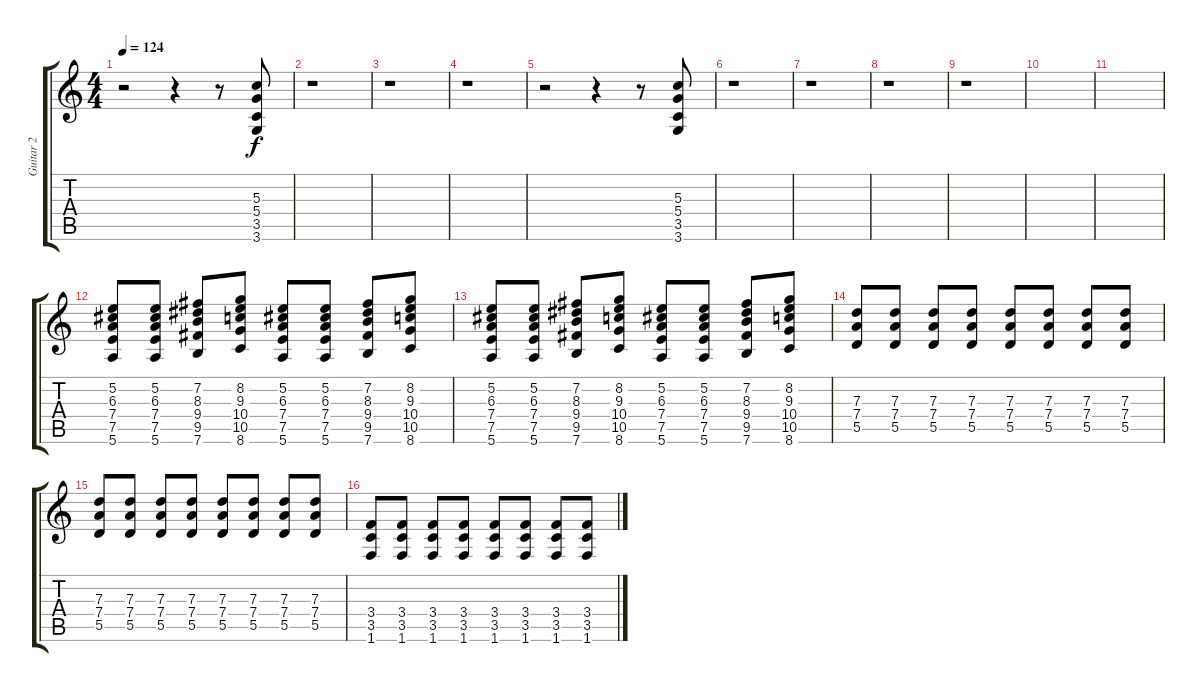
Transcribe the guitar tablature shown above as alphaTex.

\track ("Guitar 2" "Guitar 2") {instrument distortionguitar}
\staff {score tabs}
\tuning (E4 B3 G3 D3 A2 E2) {hide}
\ts (4 4)
\tempo 124
\clef g2
\ks c
r.2{dy f} r.4 r.8 (5.3 5.4 3.5 3.6).8 |
r.1 |
r.1 |
r.1 |
r.2 r.4 r.8 (5.3 5.4 3.5 3.6).8 |
r.1 |
r.1 |
r.1 |
r.1 |
|
|
(5.2 6.3 7.4 7.5 5.6).8 (5.2 6.3 7.4 7.5 5.6).8 (7.2 8.3 9.4 9.5 7.6).8 (8.2 9.3 10.4 10.5 8.6).8 (5.2 6.3 7.4 7.5 5.6).8 (5.2 6.3 7.4 7.5 5.6).8 (7.2 8.3 9.4 9.5 7.6).8 (8.2 9.3 10.4 10.5 8.6).8 |
(5.2 6.3 7.4 7.5 5.6).8 (5.2 6.3 7.4 7.5 5.6).8 (7.2 8.3 9.4 9.5 7.6).8 (8.2 9.3 10.4 10.5 8.6).8 (5.2 6.3 7.4 7.5 5.6).8 (5.2 6.3 7.4 7.5 5.6).8 (7.2 8.3 9.4 9.5 7.6).8 (8.2 9.3 10.4 10.5 8.6).8 |
(7.3 7.4 5.5).8 (7.3 7.4 5.5).8 (7.3 7.4 5.5).8 (7.3 7.4 5.5).8 (7.3 7.4 5.5).8 (7.3 7.4 5.5).8 (7.3 7.4 5.5).8 (7.3 7.4 5.5).8 |
(7.3 7.4 5.5).8 (7.3 7.4 5.5).8 (7.3 7.4 5.5).8 (7.3 7.4 5.5).8 (7.3 7.4 5.5).8 (7.3 7.4 5.5).8 (7.3 7.4 5.5).8 (7.3 7.4 5.5).8 |
(3.4 3.5 1.6).8 (3.4 3.5 1.6).8 (3.4 3.5 1.6).8 (3.4 3.5 1.6).8 (3.4 3.5 1.6).8 (3.4 3.5 1.6).8 (3.4 3.5 1.6).8 (3.4 3.5 1.6).8
